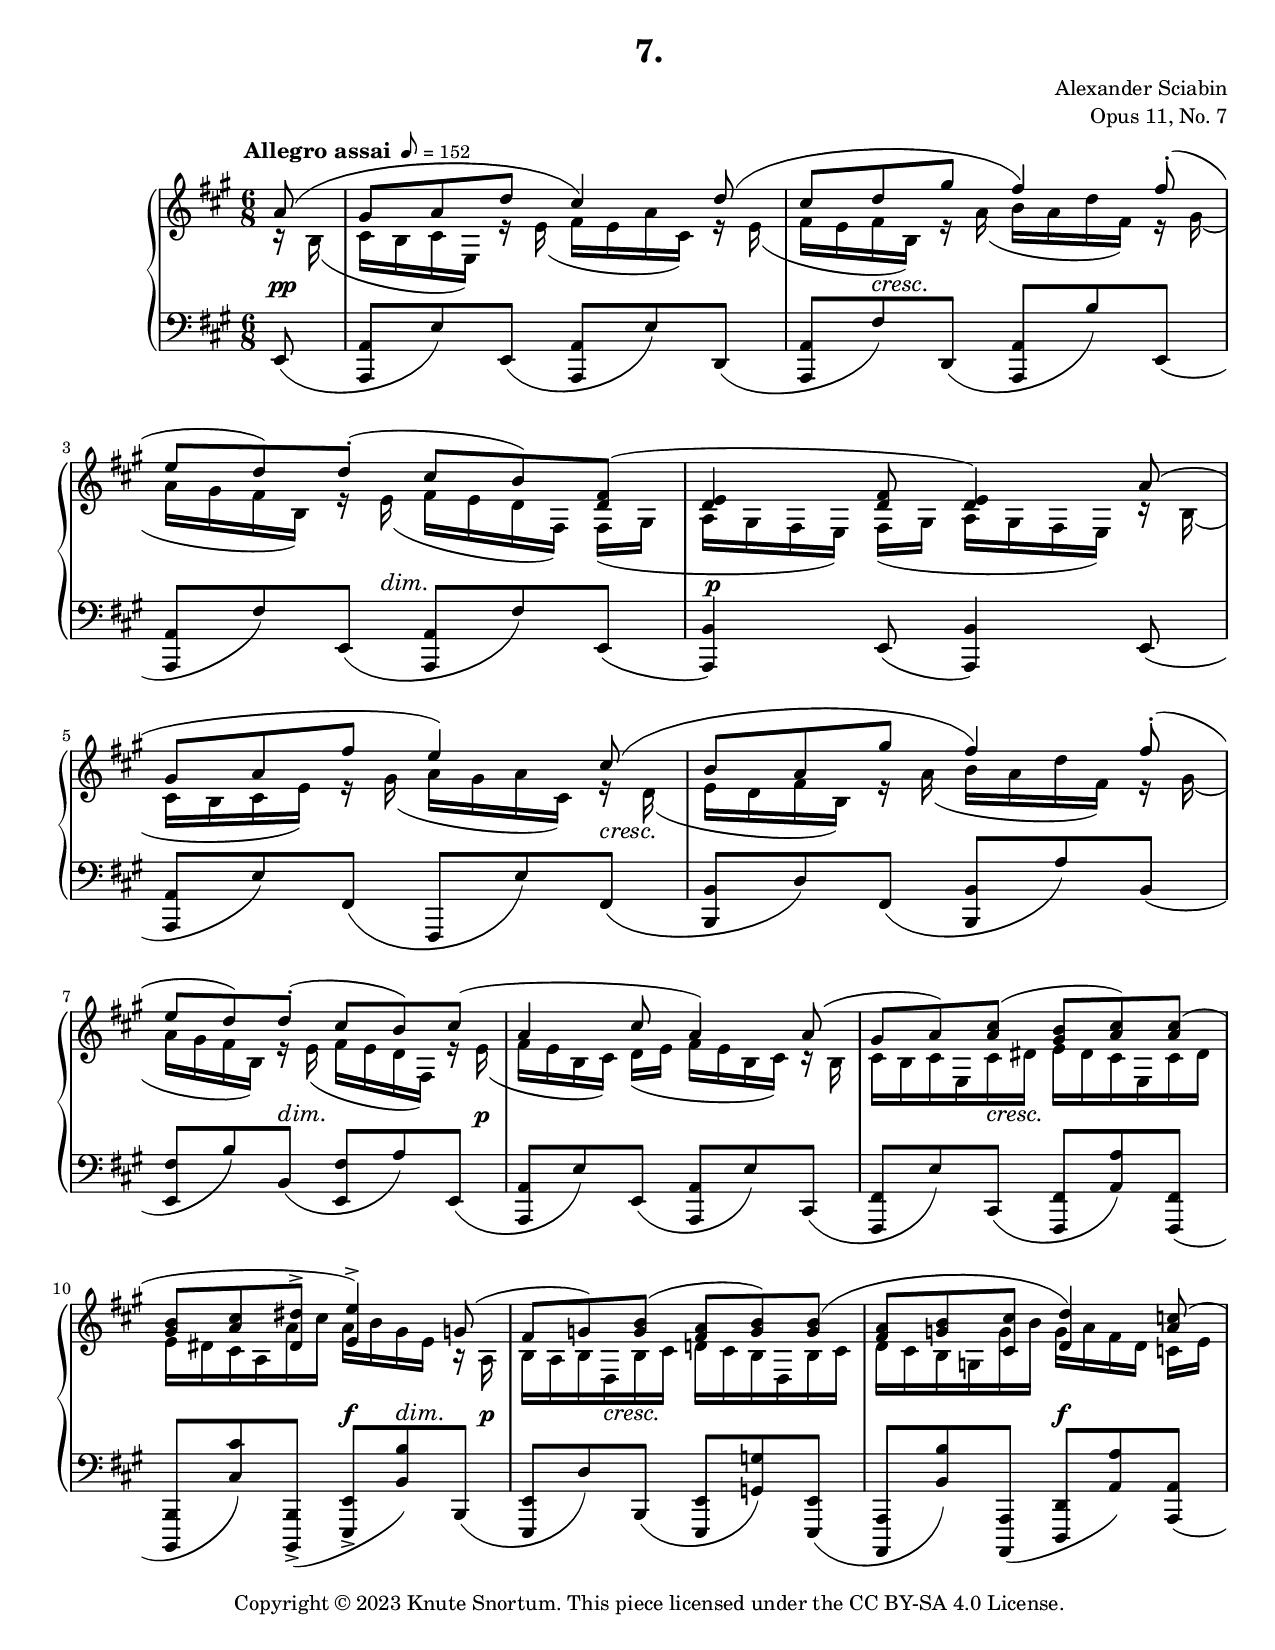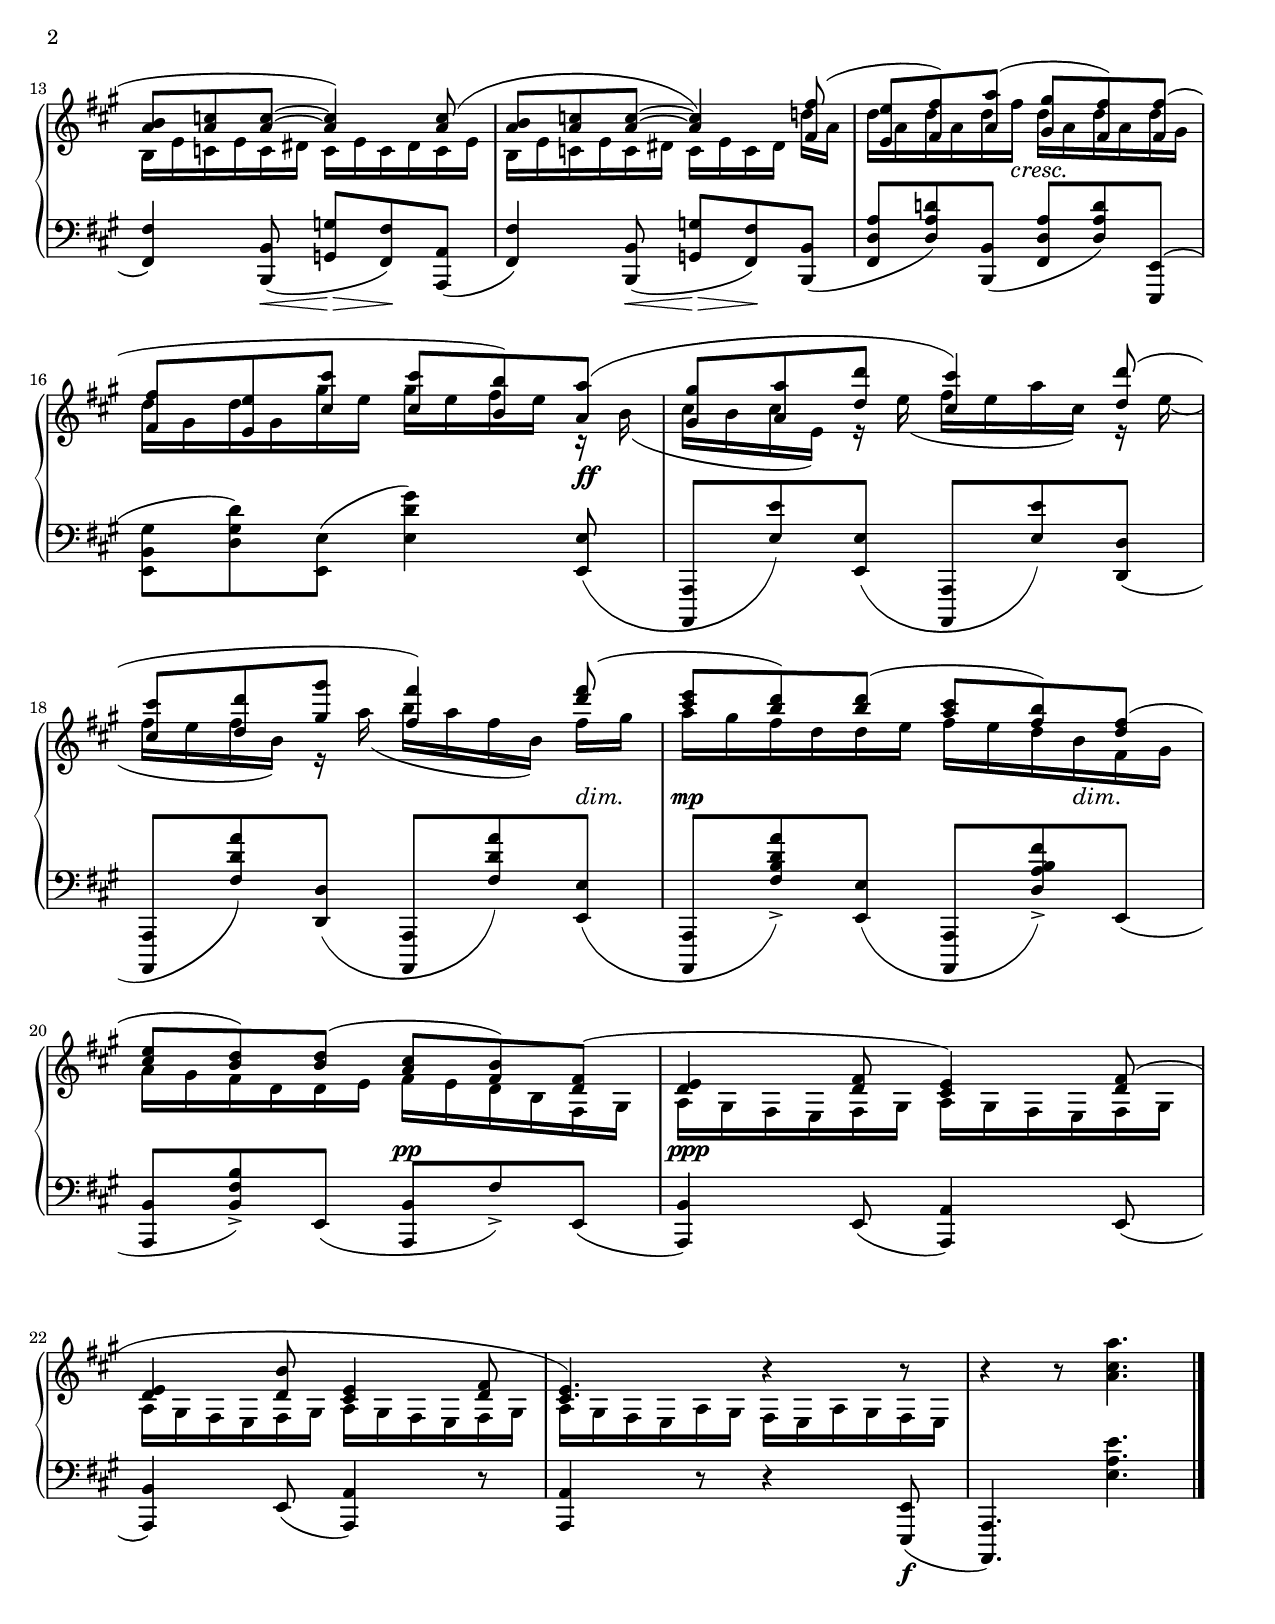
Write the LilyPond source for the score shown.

\version "2.24.0"

\include "includes/header-paper.ily"
%...+....1....+....2....+....3....+....4....+....5....+....6....+....7....+....

\version "2.24.0"
\language "english"

\include "global-variables.ily"

%%% Positions and shapes %%%

slurShapeA = \shape #'((0 . 0) (0 . -0.5) (0 . -0.5) (0 . 0)) \etc
slurShapeB = \shape #'(
                        ((0 . 0) (0 . 0) (0 . 0) (0 . 0))
                        ((0 . 0) (0 . 0) (0 . 0) (0 . -1))
                        ) \etc
slurShapeC = \shape #'(
                        ((0 . 0) (0 . 0) (0 . 0) (0 . 0))
                        ((0 . 0) (0 . 0) (0 . 0) (0 . -0.5))
                        ) \etc

%%% Music %%%

global = {
  \time 6/8
  \key a \major
  \accidentalStyle piano
}

rightHandUpper = \relative {
  % tempo eighth = 152, SrcB
  \textMark \markup \tempo-markup "Allegro assai" #3 #0 152
  \voiceOne
  \partial 8 a'8-\slurShapeA (
  gs8 a d  cs4) d8-\slurShapeA ( |
  cs8 d gs  fs4) fs8-.( |
  e8 d) d-.(  cs b) <d, fs>( |
  <d e>4 <d fs>8  <d e>4) a'8-\slurShapeB ( |
  gs8 a fs'  e4) cs8( |
  b8 a gs'  fs4) fs8-.( |
  e8 d) d-.(  cs b) cs( |
  a4 cs8 a4) a8( |
  
  \barNumberCheck 9
  gs8 a) <a cs>(  <gs b> <a cs>) q( |
  <gs b>8 <a cs> <ds, ds'>-> <e e'>4->) g8( |
  fs8 g) <g b>(  <fs a> <g b>) q( |
  <fs a>8 <g b> <cs, cs'>  <d d'>4) <a' c>8( |
  <a b>8 <a c> q~ q4) q8( |
  <a b>8 <a c> q~ q4) <fs fs'>8( |
  <e e'>8 <fs fs'>) <a a'>(  <gs gs'> <fs fs'>) q( |
  q8 <e e'> <cs' cs'>  q <b b'>) <a a'>( |
  
  \barNumberCheck 17
  <gs gs'>8 <a a'> <d d'>  <cs cs'>4) <d d'>8-\slurShapeC ( |
  <cs cs'>8 <d d'> <gs gs'> <fs fs'>4) <d' fs>8( |
  <cs e>8 <b d>) q(  <a cs> <fs b>) <d fs>( |
  <cs e>8 <b d>) q(  <a cs> <fs b>) <d fs>( |
  <d e>4 <d fs>8 <cs e>4) <d fs>8( |
  <d e>4 <d b'>8 <cs e>4 <d fs>8 |
  <cs e>4.) b'4\rest b8\rest |
  \oneVoice
  r4 r8 <a cs a'>4. |
  \bar "|."
}

rightHandLower = \relative {
  \voiceTwo
  \partial 8 { r16 b( }
  cs16 b cs e,) r e'(  fs e a cs,) r e( |
  fs16 e fs b,) r a'(  b a d fs,) r gs(
  a16 gs fs b,) r e(  fs[ e d fs,]) fs( gs |
  a16[ gs fs e]) fs( gs  a gs fs e) r b'( |
  cs16 b cs e) r gs(  a gs a cs,) r d( |
  e16 d fs b,) r a'(  b a d fs,) r gs( |
  a16 gs fs b,) r e(  fs e d fs,) r e'( |
  fs16[ e b cs]) d( e  fs e b cs) r b |
  
  \barNumberCheck 9
  cs16 b cs e, cs' ds  e ds cs e, cs' ds |
  e16 ds cs a a' cs  a b gs e r a, |
  b16 a b d, b' cs  d cs b d, b' cs |
  d16 cs b g g' b  g[ a fs d] c e |
  b16 e c e c ds  c e c ds c e |
  b16 e c e c ds  c[ e c ds] d' a |
  d16 a d a d fs  d a d a d gs, |
  d'16 gs, d' gs, gs' e  gs e fs e r b( |
  
  \barNumberCheck 17
  cs16 b cs e,) r e'(  fs e a cs,) r e( |
  fs16 e fs b,) r a'(  b[ a fs b,]) fs' gs |
  a16 gs fs d d e  fs e d b fs gs |
  a16 gs fs d d e  fs e d b fs gs |
  a16 gs fs e fs gs  a gs fs e fs gs |
  a16 gs fs e fs gs  a gs fs e fs gs |
  a16 gs fs e a gs  fs e a gs fs e |
  s2. |
}

rightHand = {
  \global
  << 
    \new Voice \rightHandUpper
    \new Voice \rightHandLower
  >>
}

leftHand = \relative {
  \global
  \articulationInsideSlur
  \clef bass
  \partial 8 e,8(
  <a, a'>8 e'') e,(  <a, a'> e'') d,( |
  <a a'>8 fs'') d,(  <a a'> b'') e,,( |
  <a, a'>8 fs'') e,(  <a, a'> fs'') e,( |
  <a, b'>4) e'8(  <a, b'>4) e'8( |
  <a, a'>8 e'') fs,(  fs, e'') fs,( |
  <b, b'>8 d') fs,(  <b, b'> a'') b,( |
  <e, fs'>8 b'') b,(  <e, fs'> a') e,( |
  <a, a'>8 e'') e,(  <a, a'> e'') cs,( |
  
  \barNumberCheck 9
  <fs, fs'>8 e'') cs,(  <fs, fs'> <a' a'>) <fs, fs'>( |
  <b, b'>8 <cs'' cs'>) <b,, b'>->(  <e e'>-> <b'' b'>) b,( |
  <e, e'>8 d'') b,(  <e, e'> <g' g'>) <e, e'>( |
  <a,  a'>8 <b'' b'>) <a,, a'>(  <d d'> <a'' a'>) <a, a'>( |
  <fs' fs'>4) <b, b'>8(\<  <g' g'>\> <fs fs'>)\! <a, a'>( |
  <fs' fs'>4) <b, b'>8(\<  <g' g'>\> <fs fs'>)\! <b, b'>( |
  <fs' d' a'> <d' a' d>) <b, b'>(  <fs' d' a'> <d' a' d>) <e,, e'>( |
  <e' b' gs'>8 <d' gs d'>) <e, e'>(  <e' d' gs>4) <e, e'>8( |
  
  \barNumberCheck 17
  <a,, a'>8 <e''' e'>) <e, e'>(  <a,, a'> <e''' e'>) <d, d'>( |
  <a, a'>8 <fs''' d' a'>) <d, d'>(  <a, a'> <fs''' d' a'>) <e, e'>( |
  <a,, a'>8 <fs''' b d a'>->) <e, e'>(  <a,, a'> <d'' a' b fs'>->) e,( |
  <a, b'>8 <b' fs' b>->) e,(  <a, b'> fs''->) e,( |
  <a, b'>4) e'8( <a, a'>4) e'8( |
  <a, b'>4) e'8( <a, a'>4) r8 |
  <a a'>4 r8 r4 <e e'>8(\f |
  <a, a'>4.) <e''' a e'> |
}

dynamics = {
  \override DynamicTextSpanner.style = #'none
  \partial 8 s8\pp
  s2. |
  s8 s4\cresc s4. |
  s4 s16 s\dim s4. |
  s2.\p |
  s2 s8 s\cresc |
  s2. |
  s4 s8\dim s4 s16 s\p |
  s2. |
  
  \barNumberCheck 9
  s4 s8\cresc s4. |
  s4. s8\f s\dim s16 s\p |
  s8. s8.\cresc s4. |
  s4. s\f |
  s2. * 2 |
  s4 s16 s\cresc s4. |
  s4. s4 s8\ff |
  
  \barNumberCheck 17
  s2. |
  s4. s4 s8\dim |
  s4.\mp s8. s\dim s4. s\pp |
  s2.\ppp |
}

% MIDI only
pedal = {
  \partial 8 s8\sd 
  \repeat unfold 3 { s4.\su\sd s\su\sd | }
  s4\su\sd s8\su\sd s4\su\sd s8\su\sd |
  \repeat unfold 3 { s4.\su\sd s\su\sd | }
  s4\su\sd s8\su\sd s4\su\sd s8\su\sd |
  
  \barNumberCheck 9
  s4.\su\sd s\su\sd |
  s8\su\sd s\su\sd s\su\sd s4\su\sd s8\su\sd |
  s4.\su\sd s\su\sd |
  s8\su\sd s\su\sd s\su\sd s4\su\sd s8\su\sd |
  s4.\su\sd s\su\sd |
  s4.\su\sd s4\su\sd s8\su\sd |
  s4 s8\su\sd s4 s8\su\sd |
  s4 s8\su\sd s4 s8\su\sd |
  
  \barNumberCheck 17
  s2.\su\sd |
  s2.\su\sd |
  s4.\su\sd s\su\sd |
  s4.\su\sd s\su\sd |
  s4\su\sd s8\su\sd s4\su\sd s8\su\sd |
  s4\su\sd s8\su\sd s4\su\sd s8\su\sd |
  s4\su\sd s8\su s4 s8\sd |
  s2.\su\sd |
}

forceBreaks = {
  \partial 8 s8 
  s2. s2.\break
  s2. s2.\break
  s2. s2.\break
  s2. * 2 s2.\break
  s2. * 2 s2.\pageBreak
  
  s2. * 2 s2.\break
  s2. s2.\break
  s2. s2.\break
  s2. s2.\break
}

preludeSevenNotes =
\score {
  \header {
    title = "7."
    composer = "Alexander Sciabin"
    opus = "Opus 11, No. 7"
  }
  \keepWithTag layout  
  \new PianoStaff <<
    \new Staff = "upper" \rightHand
    \new Dynamics \dynamics
    \new Staff = "lower" \leftHand
    \new Devnull \forceBreaks
  >>
  \layout {}
}

\include "articulate.ly"

preludeSevenMidi =
\book {
  \bookOutputName "prelude-op11-no07"
  \score {
    \keepWithTag midi
    \articulate <<
      \new Staff = "upper" << \rightHand \dynamics \pedal >>
      \new Staff = "lower" << \leftHand \dynamics \pedal >>
    >>
    \midi {
      \tempo 4. = 60
    }
  }
}


\preludeSevenNotes
\preludeSevenMidi
